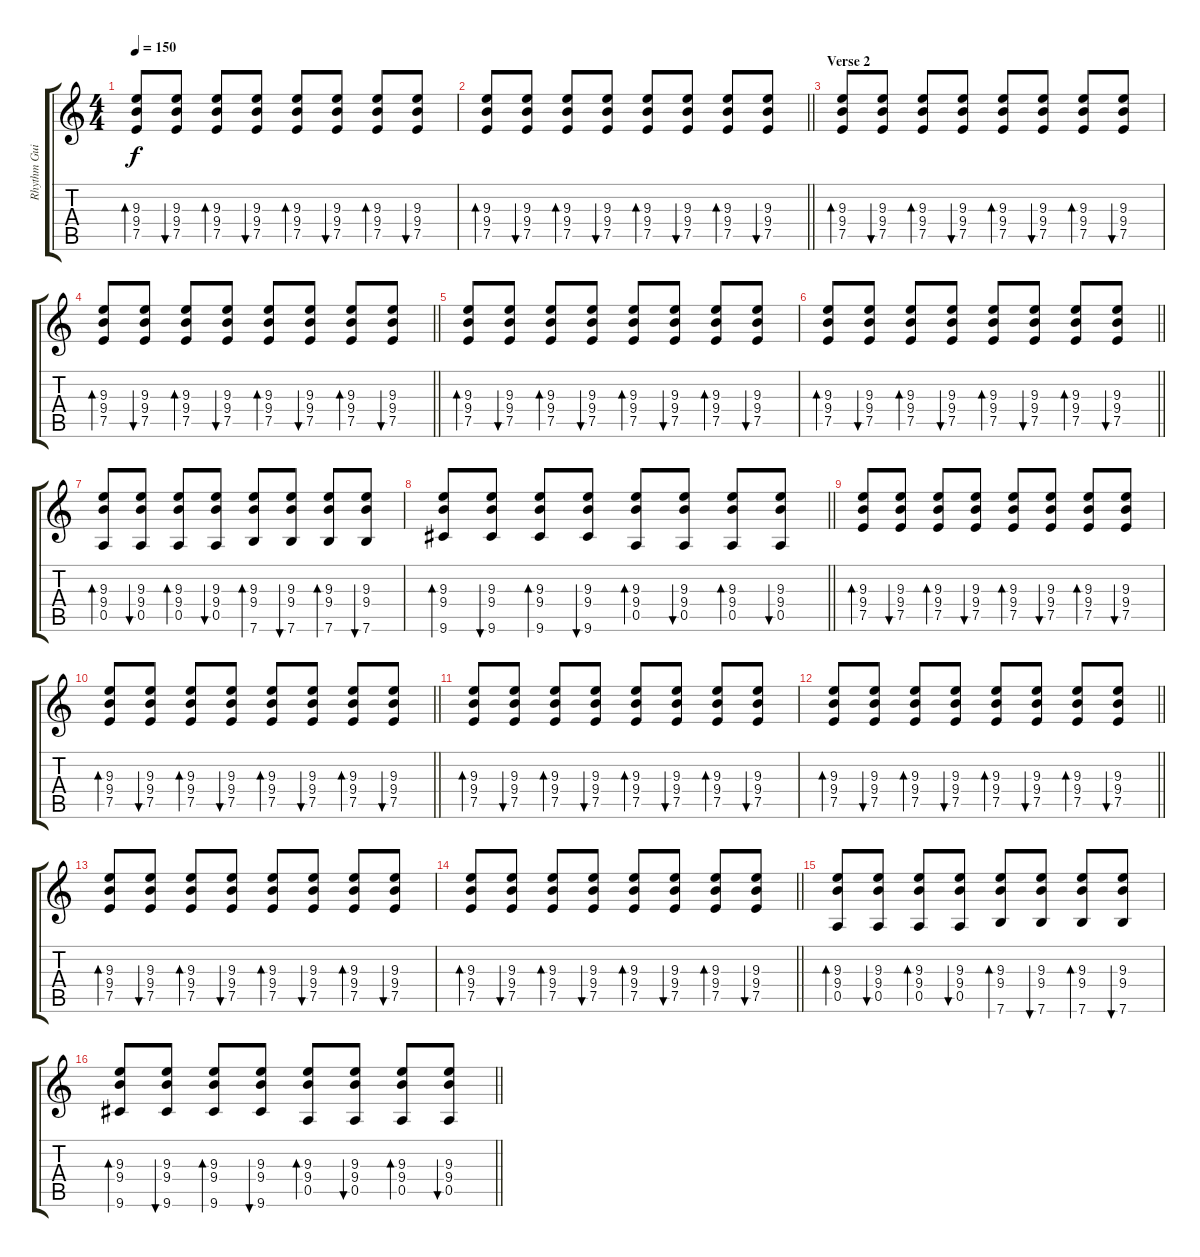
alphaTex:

\track ("Rhythm Guitar" "Rhythm Gui") {instrument acousticguitarsteel}
\staff {score tabs}
\tuning (E4 B3 G3 D3 A2 E2) {hide}
\ts (4 4)
\tempo 150
\clef g2
\ks c
(9.3 9.4 7.5).8{bd 120 dy f} (9.3 9.4 7.5).8{bu 120} (9.3 9.4 7.5).8{bd 120} (9.3 9.4 7.5).8{bu 120} (9.3 9.4 7.5).8{bd 120} (9.3 9.4 7.5).8{bu 120} (9.3 9.4 7.5).8{bd 120} (9.3 9.4 7.5).8{bu 120} |
\barLineRight lightlight
(9.3 9.4 7.5).8{bd 120} (9.3 9.4 7.5).8{bu 120} (9.3 9.4 7.5).8{bd 120} (9.3 9.4 7.5).8{bu 120} (9.3 9.4 7.5).8{bd 120} (9.3 9.4 7.5).8{bu 120} (9.3 9.4 7.5).8{bd 120} (9.3 9.4 7.5).8{bu 120} |
\section ("" "Verse 2")
(9.3 9.4 7.5).8{bd 120} (9.3 9.4 7.5).8{bu 120} (9.3 9.4 7.5).8{bd 120} (9.3 9.4 7.5).8{bu 120} (9.3 9.4 7.5).8{bd 120} (9.3 9.4 7.5).8{bu 120} (9.3 9.4 7.5).8{bd 120} (9.3 9.4 7.5).8{bu 120} |
\barLineRight lightlight
(9.3 9.4 7.5).8{bd 120} (9.3 9.4 7.5).8{bu 120} (9.3 9.4 7.5).8{bd 120} (9.3 9.4 7.5).8{bu 120} (9.3 9.4 7.5).8{bd 120} (9.3 9.4 7.5).8{bu 120} (9.3 9.4 7.5).8{bd 120} (9.3 9.4 7.5).8{bu 120} |
(9.3 9.4 7.5).8{bd 120} (9.3 9.4 7.5).8{bu 120} (9.3 9.4 7.5).8{bd 120} (9.3 9.4 7.5).8{bu 120} (9.3 9.4 7.5).8{bd 120} (9.3 9.4 7.5).8{bu 120} (9.3 9.4 7.5).8{bd 120} (9.3 9.4 7.5).8{bu 120} |
\barLineRight lightlight
(9.3 9.4 7.5).8{bd 120} (9.3 9.4 7.5).8{bu 120} (9.3 9.4 7.5).8{bd 120} (9.3 9.4 7.5).8{bu 120} (9.3 9.4 7.5).8{bd 120} (9.3 9.4 7.5).8{bu 120} (9.3 9.4 7.5).8{bd 120} (9.3 9.4 7.5).8{bu 120} |
(9.3 9.4 0.5).8{bd 120} (9.3 9.4 0.5).8{bu 120} (9.3 9.4 0.5).8{bd 120} (9.3 9.4 0.5).8{bu 120} (9.3 9.4 7.6).8{bd 120} (9.3 9.4 7.6).8{bu 120} (9.3 9.4 7.6).8{bd 120} (9.3 9.4 7.6).8{bu 120} |
\barLineRight lightlight
(9.3 9.4 9.6).8{bd 120} (9.3 9.4 9.6).8{bu 120} (9.3 9.4 9.6).8{bd 120} (9.3 9.4 9.6).8{bu 120} (9.3 9.4 0.5).8{bd 120} (9.3 9.4 0.5).8{bu 120} (9.3 9.4 0.5).8{bd 120} (9.3 9.4 0.5).8{bu 120} |
(9.3 9.4 7.5).8{bd 120} (9.3 9.4 7.5).8{bu 120} (9.3 9.4 7.5).8{bd 120} (9.3 9.4 7.5).8{bu 120} (9.3 9.4 7.5).8{bd 120} (9.3 9.4 7.5).8{bu 120} (9.3 9.4 7.5).8{bd 120} (9.3 9.4 7.5).8{bu 120} |
\barLineRight lightlight
(9.3 9.4 7.5).8{bd 120} (9.3 9.4 7.5).8{bu 120} (9.3 9.4 7.5).8{bd 120} (9.3 9.4 7.5).8{bu 120} (9.3 9.4 7.5).8{bd 120} (9.3 9.4 7.5).8{bu 120} (9.3 9.4 7.5).8{bd 120} (9.3 9.4 7.5).8{bu 120} |
(9.3 9.4 7.5).8{bd 120} (9.3 9.4 7.5).8{bu 120} (9.3 9.4 7.5).8{bd 120} (9.3 9.4 7.5).8{bu 120} (9.3 9.4 7.5).8{bd 120} (9.3 9.4 7.5).8{bu 120} (9.3 9.4 7.5).8{bd 120} (9.3 9.4 7.5).8{bu 120} |
\barLineRight lightlight
(9.3 9.4 7.5).8{bd 120} (9.3 9.4 7.5).8{bu 120} (9.3 9.4 7.5).8{bd 120} (9.3 9.4 7.5).8{bu 120} (9.3 9.4 7.5).8{bd 120} (9.3 9.4 7.5).8{bu 120} (9.3 9.4 7.5).8{bd 120} (9.3 9.4 7.5).8{bu 120} |
(9.3 9.4 7.5).8{bd 120} (9.3 9.4 7.5).8{bu 120} (9.3 9.4 7.5).8{bd 120} (9.3 9.4 7.5).8{bu 120} (9.3 9.4 7.5).8{bd 120} (9.3 9.4 7.5).8{bu 120} (9.3 9.4 7.5).8{bd 120} (9.3 9.4 7.5).8{bu 120} |
\barLineRight lightlight
(9.3 9.4 7.5).8{bd 120} (9.3 9.4 7.5).8{bu 120} (9.3 9.4 7.5).8{bd 120} (9.3 9.4 7.5).8{bu 120} (9.3 9.4 7.5).8{bd 120} (9.3 9.4 7.5).8{bu 120} (9.3 9.4 7.5).8{bd 120} (9.3 9.4 7.5).8{bu 120} |
(9.3 9.4 0.5).8{bd 120} (9.3 9.4 0.5).8{bu 120} (9.3 9.4 0.5).8{bd 120} (9.3 9.4 0.5).8{bu 120} (9.3 9.4 7.6).8{bd 120} (9.3 9.4 7.6).8{bu 120} (9.3 9.4 7.6).8{bd 120} (9.3 9.4 7.6).8{bu 120} |
\barLineRight lightlight
(9.3 9.4 9.6).8{bd 120} (9.3 9.4 9.6).8{bu 120} (9.3 9.4 9.6).8{bd 120} (9.3 9.4 9.6).8{bu 120} (9.3 9.4 0.5).8{bd 120} (9.3 9.4 0.5).8{bu 120} (9.3 9.4 0.5).8{bd 120} (9.3 9.4 0.5).8{bu 120}
